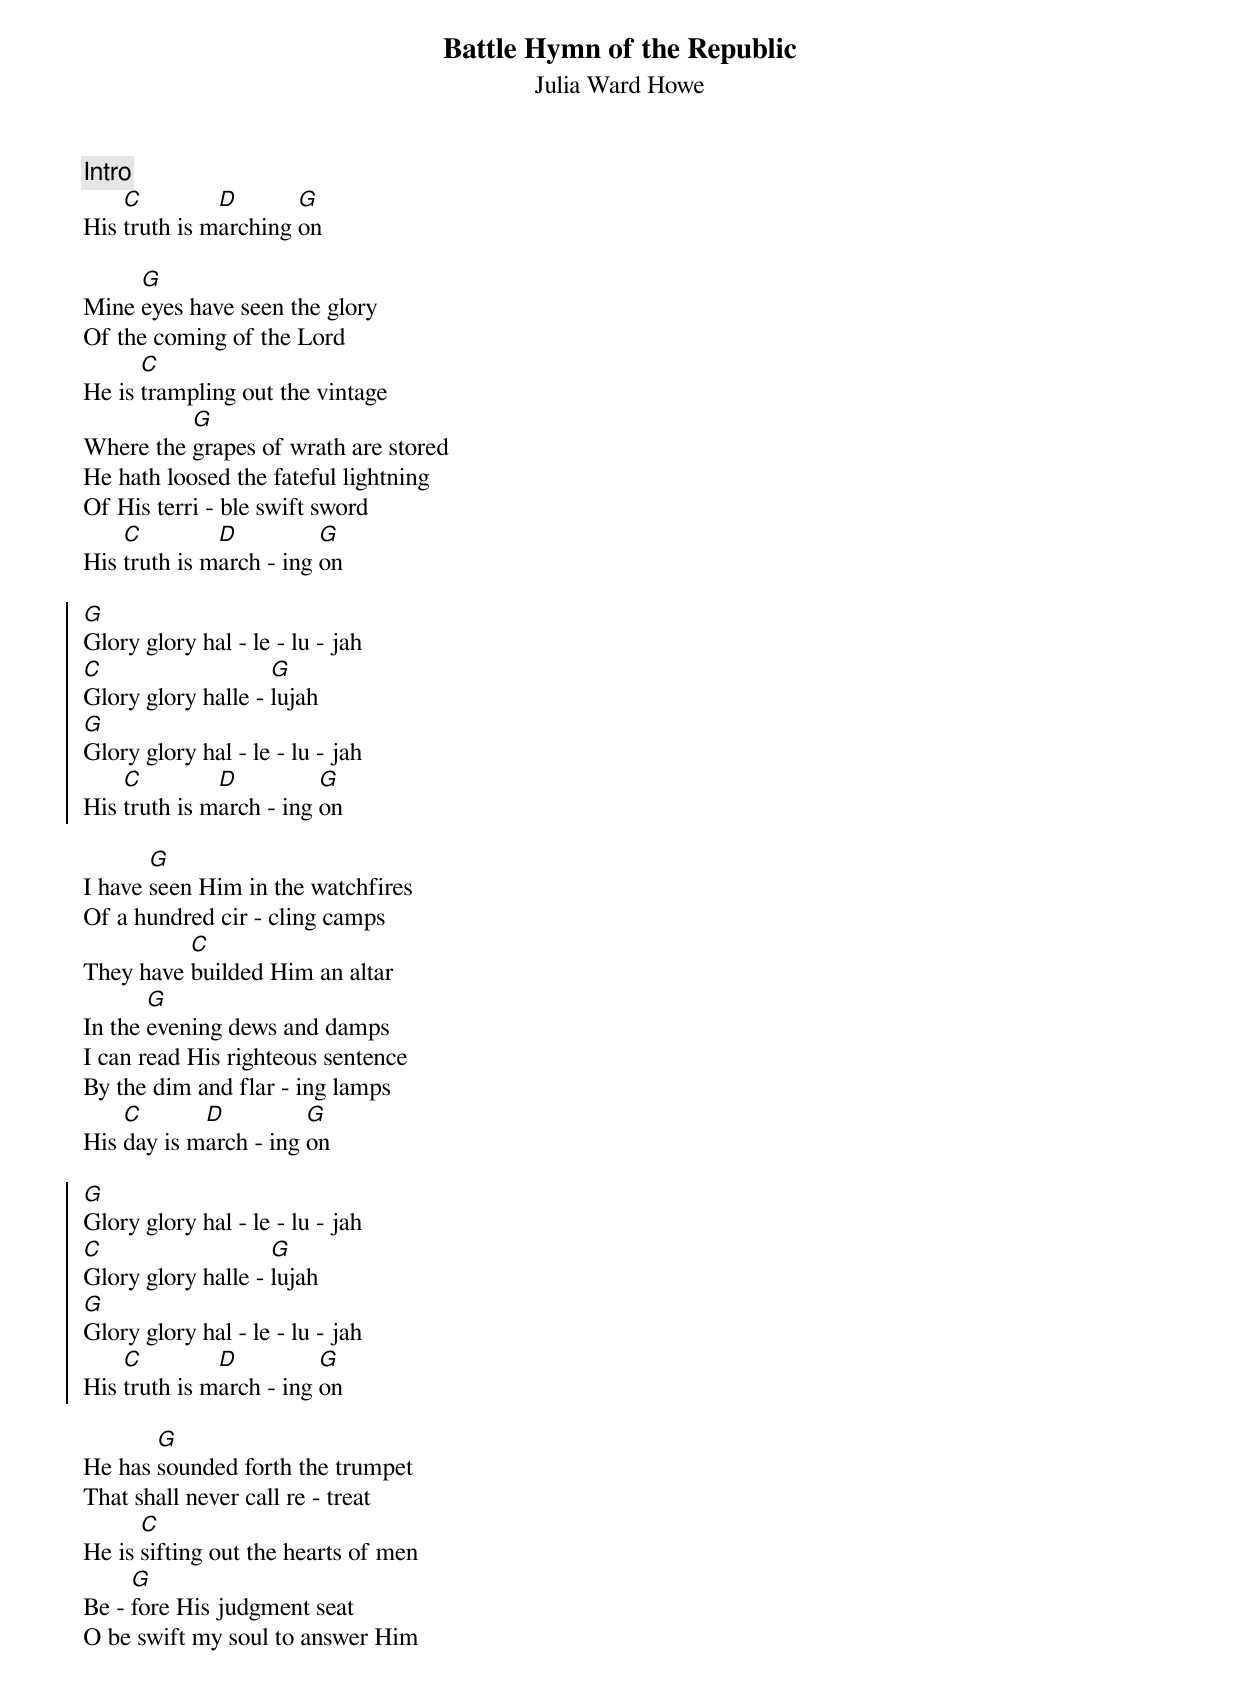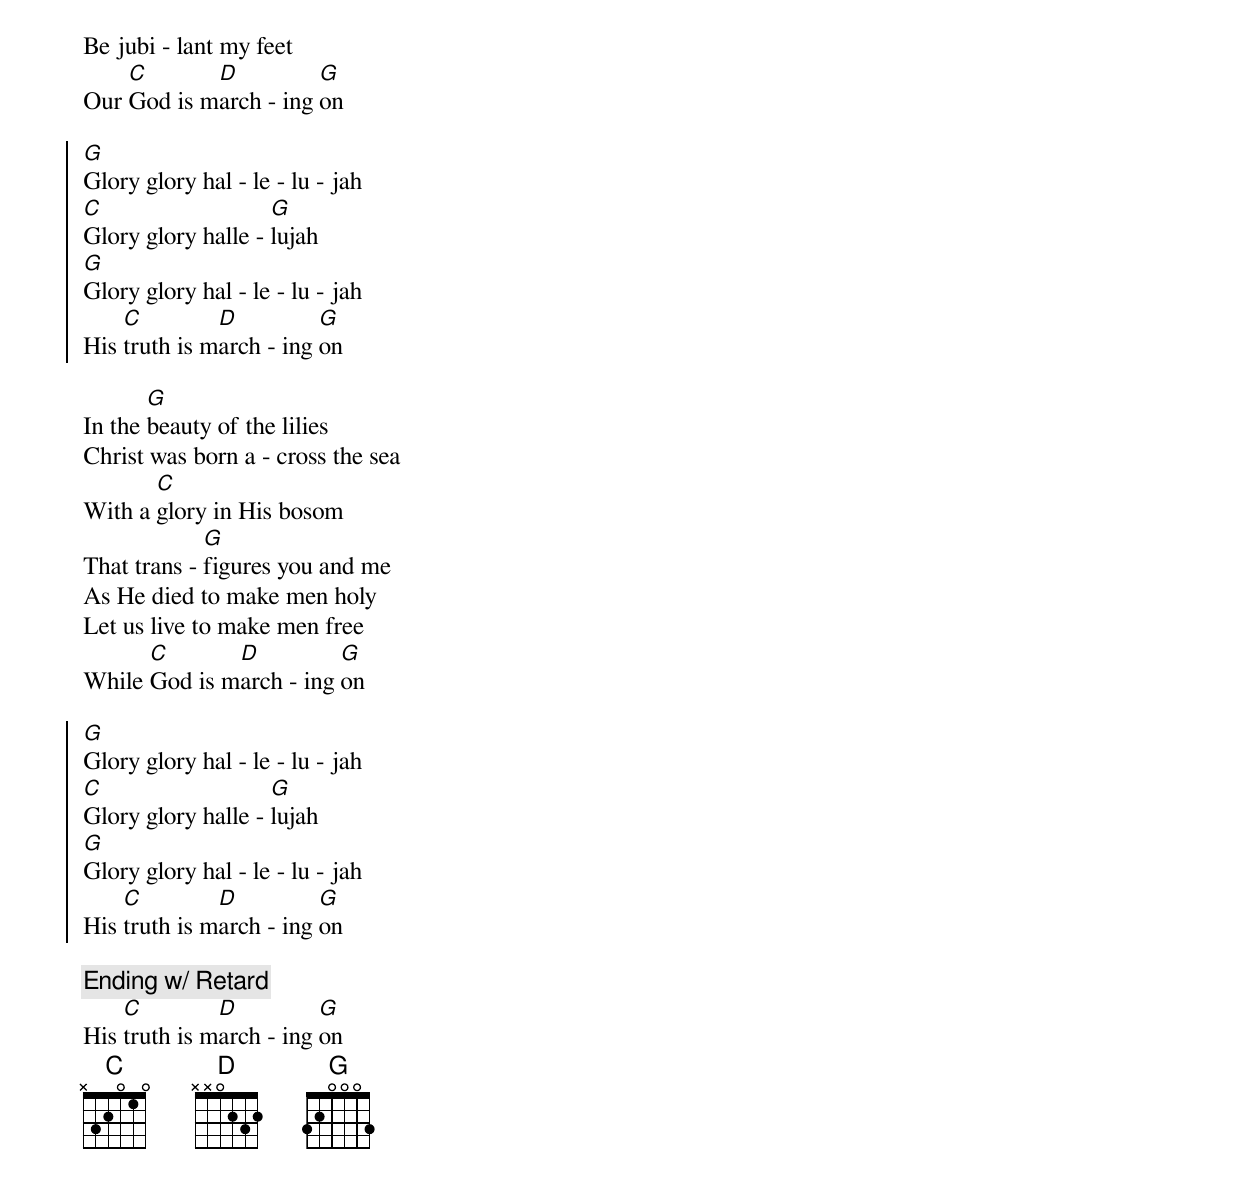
{title:Battle Hymn of the Republic}
{subtitle:Julia Ward Howe}
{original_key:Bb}
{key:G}
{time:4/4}
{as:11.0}

{c:Intro}
His [C]truth is m[D]arching [G]on

Mine [G]eyes have seen the glory
Of the coming of the Lord
He is [C]trampling out the vintage
Where the [G]grapes of wrath are stored
He hath loosed the fateful lightning
Of His terri - ble swift sword
His [C]truth is m[D]arch - ing [G]on

{soc}
[G]Glory glory hal - le - lu - jah
[C]Glory glory halle - [G]lujah
[G]Glory glory hal - le - lu - jah
His [C]truth is m[D]arch - ing [G]on
{eoc}

I have [G]seen Him in the watchfires
Of a hundred cir - cling camps
They have [C]builded Him an altar
In the [G]evening dews and damps
I can read His righteous sentence
By the dim and flar - ing lamps
His [C]day is m[D]arch - ing [G]on

{soc}
[G]Glory glory hal - le - lu - jah
[C]Glory glory halle - [G]lujah
[G]Glory glory hal - le - lu - jah
His [C]truth is m[D]arch - ing [G]on
{eoc}

He has [G]sounded forth the trumpet
That shall never call re - treat
He is [C]sifting out the hearts of men
Be - [G]fore His judgment seat
O be swift my soul to answer Him
Be jubi - lant my feet
Our [C]God is m[D]arch - ing [G]on

{soc}
[G]Glory glory hal - le - lu - jah
[C]Glory glory halle - [G]lujah
[G]Glory glory hal - le - lu - jah
His [C]truth is m[D]arch - ing [G]on
{eoc}

In the [G]beauty of the lilies
Christ was born a - cross the sea
With a [C]glory in His bosom
That trans - [G]figures you and me
As He died to make men holy
Let us live to make men free
While [C]God is m[D]arch - ing [G]on

{soc}
[G]Glory glory hal - le - lu - jah
[C]Glory glory halle - [G]lujah
[G]Glory glory hal - le - lu - jah
His [C]truth is m[D]arch - ing [G]on
{eoc}

{c:Ending w/ Retard}
His [C]truth is m[D]arch - ing [G]on
